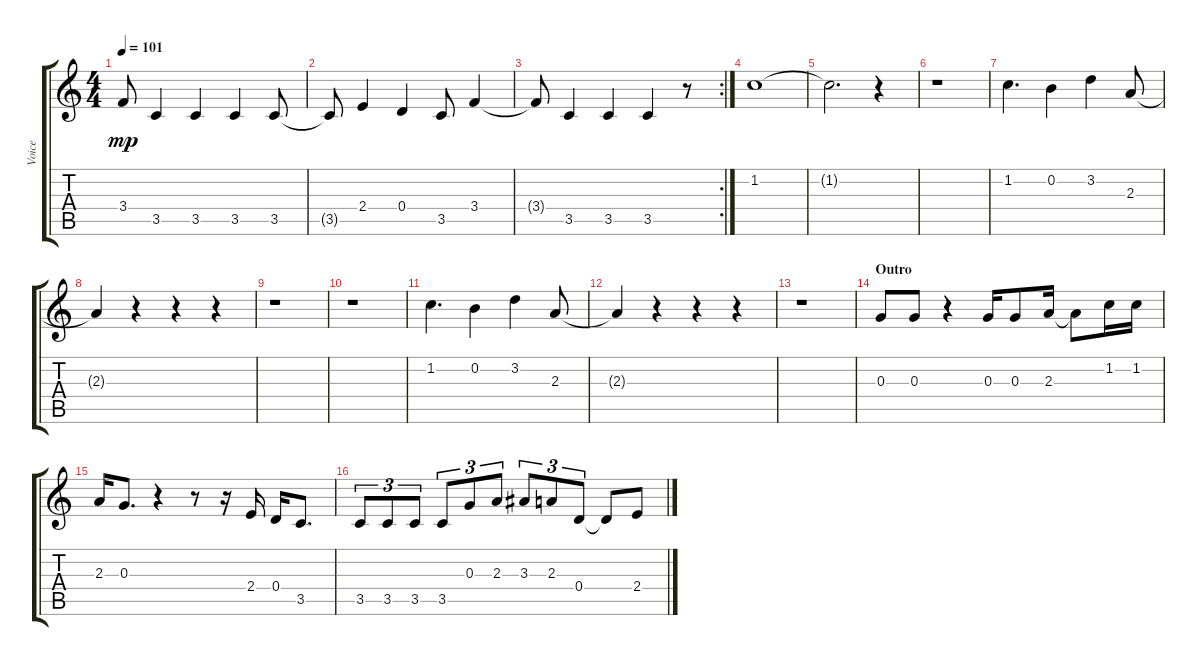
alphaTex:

\track ("Voice" "Voice") {instrument overdrivenguitar}
\staff {score tabs}
\tuning (E4 B3 G3 D3 A2 E2) {hide}
\ts (4 4)
\tempo 101
\clef g2
\ks c
3.4{t}.8{dy mp} 3.5.4 3.5.4 3.5.4 3.5.8 |
3.5{t}.8 2.4.4 0.4.4 3.5.8 3.4.4 |
\rc 2
3.4{t}.8 3.5.4 3.5.4 3.5.4 r.8 |
1.2.1 |
1.2{t}.2{d} r.4 |
r.1 |
1.2.4{d} 0.2.4 3.2.4 2.3.8 |
2.3{t}.4 r.4 r.4 r.4 |
r.1 |
r.1 |
1.2.4{d} 0.2.4 3.2.4 2.3.8 |
2.3{t}.4 r.4 r.4 r.4 |
r.1 |
\section ("" "Outro")
0.3.8 0.3.8 r.4 0.3.16 0.3.8 2.3.16 2.3{t}.8 1.2.16 1.2.16 |
2.3.16 0.3.8{d} r.4 r.8 r.16 2.4.16 0.4.16 3.5.8{d} |
3.5.8{tu (3 2)} 3.5.8{tu (3 2)} 3.5.8{tu (3 2)} 3.5.8{tu (3 2)} 0.3.8{tu (3 2)} 2.3.8{tu (3 2)} 3.3.8{tu (3 2)} 2.3.8{tu (3 2)} 0.4.8{tu (3 2)} 0.4{t}.8 2.4.8
